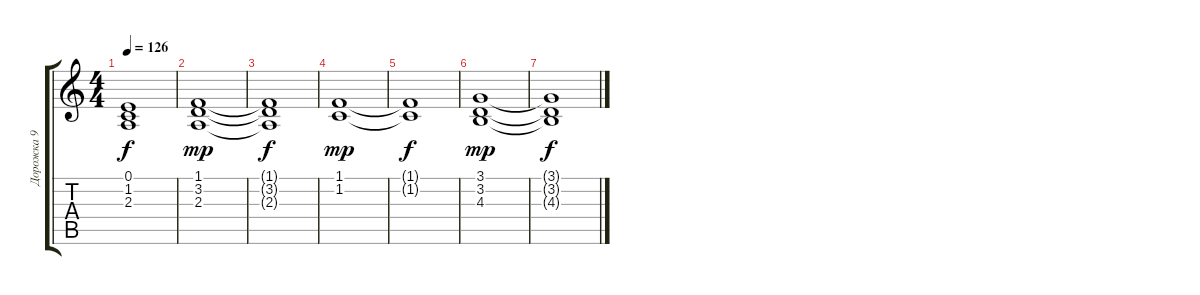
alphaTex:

\track ("Дорожка 9" "Дорожка 9") {instrument synthstrings2}
\staff {score tabs}
\tuning (E4 B3 G3 D3 A2 E2) {hide}
\ts (4 4)
\tempo 126
\clef g2
\ks c
(0.1{t} 1.2{t} 2.3{t}).1{dy f} |
(1.1 3.2 2.3).1{dy mp} |
(1.1{t} 3.2{t} 2.3{t}).1{dy f} |
(1.1 1.2).1{dy mp} |
(1.1{t} 1.2{t}).1{dy f} |
(3.1 3.2 4.3).1{dy mp} |
(3.1{t} 3.2{t} 4.3{t}).1{dy f}
